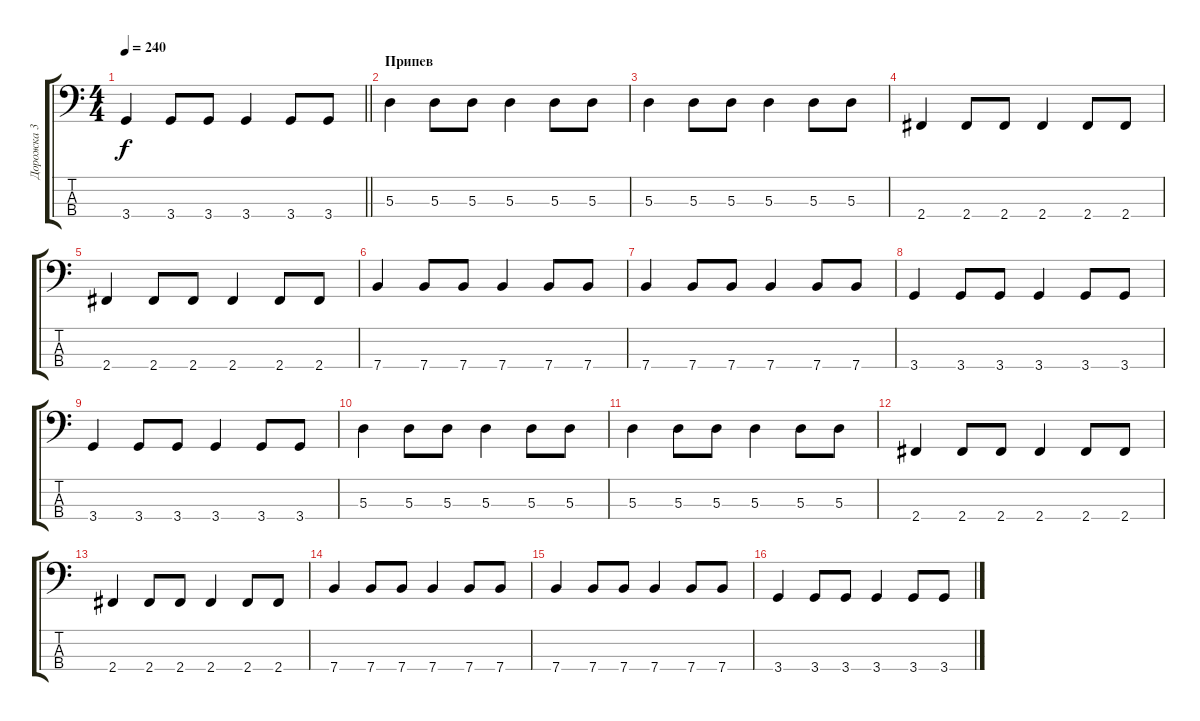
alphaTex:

\track ("Дорожка 3" "Дорожка 3") {instrument electricbasspick}
\staff {score tabs}
\tuning (G2 D2 A1 E1) {hide}
\ts (4 4)
\tempo 240
\clef f4
\barLineRight lightlight
\ks c
3.4.4{dy f} 3.4.8 3.4.8 3.4.4 3.4.8 3.4.8 |
\section ("" "Припев")
5.3.4 5.3.8 5.3.8 5.3.4 5.3.8 5.3.8 |
5.3.4 5.3.8 5.3.8 5.3.4 5.3.8 5.3.8 |
2.4.4 2.4.8 2.4.8 2.4.4 2.4.8 2.4.8 |
2.4.4 2.4.8 2.4.8 2.4.4 2.4.8 2.4.8 |
7.4.4 7.4.8 7.4.8 7.4.4 7.4.8 7.4.8 |
7.4.4 7.4.8 7.4.8 7.4.4 7.4.8 7.4.8 |
3.4.4 3.4.8 3.4.8 3.4.4 3.4.8 3.4.8 |
3.4.4 3.4.8 3.4.8 3.4.4 3.4.8 3.4.8 |
5.3.4 5.3.8 5.3.8 5.3.4 5.3.8 5.3.8 |
5.3.4 5.3.8 5.3.8 5.3.4 5.3.8 5.3.8 |
2.4.4 2.4.8 2.4.8 2.4.4 2.4.8 2.4.8 |
2.4.4 2.4.8 2.4.8 2.4.4 2.4.8 2.4.8 |
7.4.4 7.4.8 7.4.8 7.4.4 7.4.8 7.4.8 |
7.4.4 7.4.8 7.4.8 7.4.4 7.4.8 7.4.8 |
3.4.4 3.4.8 3.4.8 3.4.4 3.4.8 3.4.8
